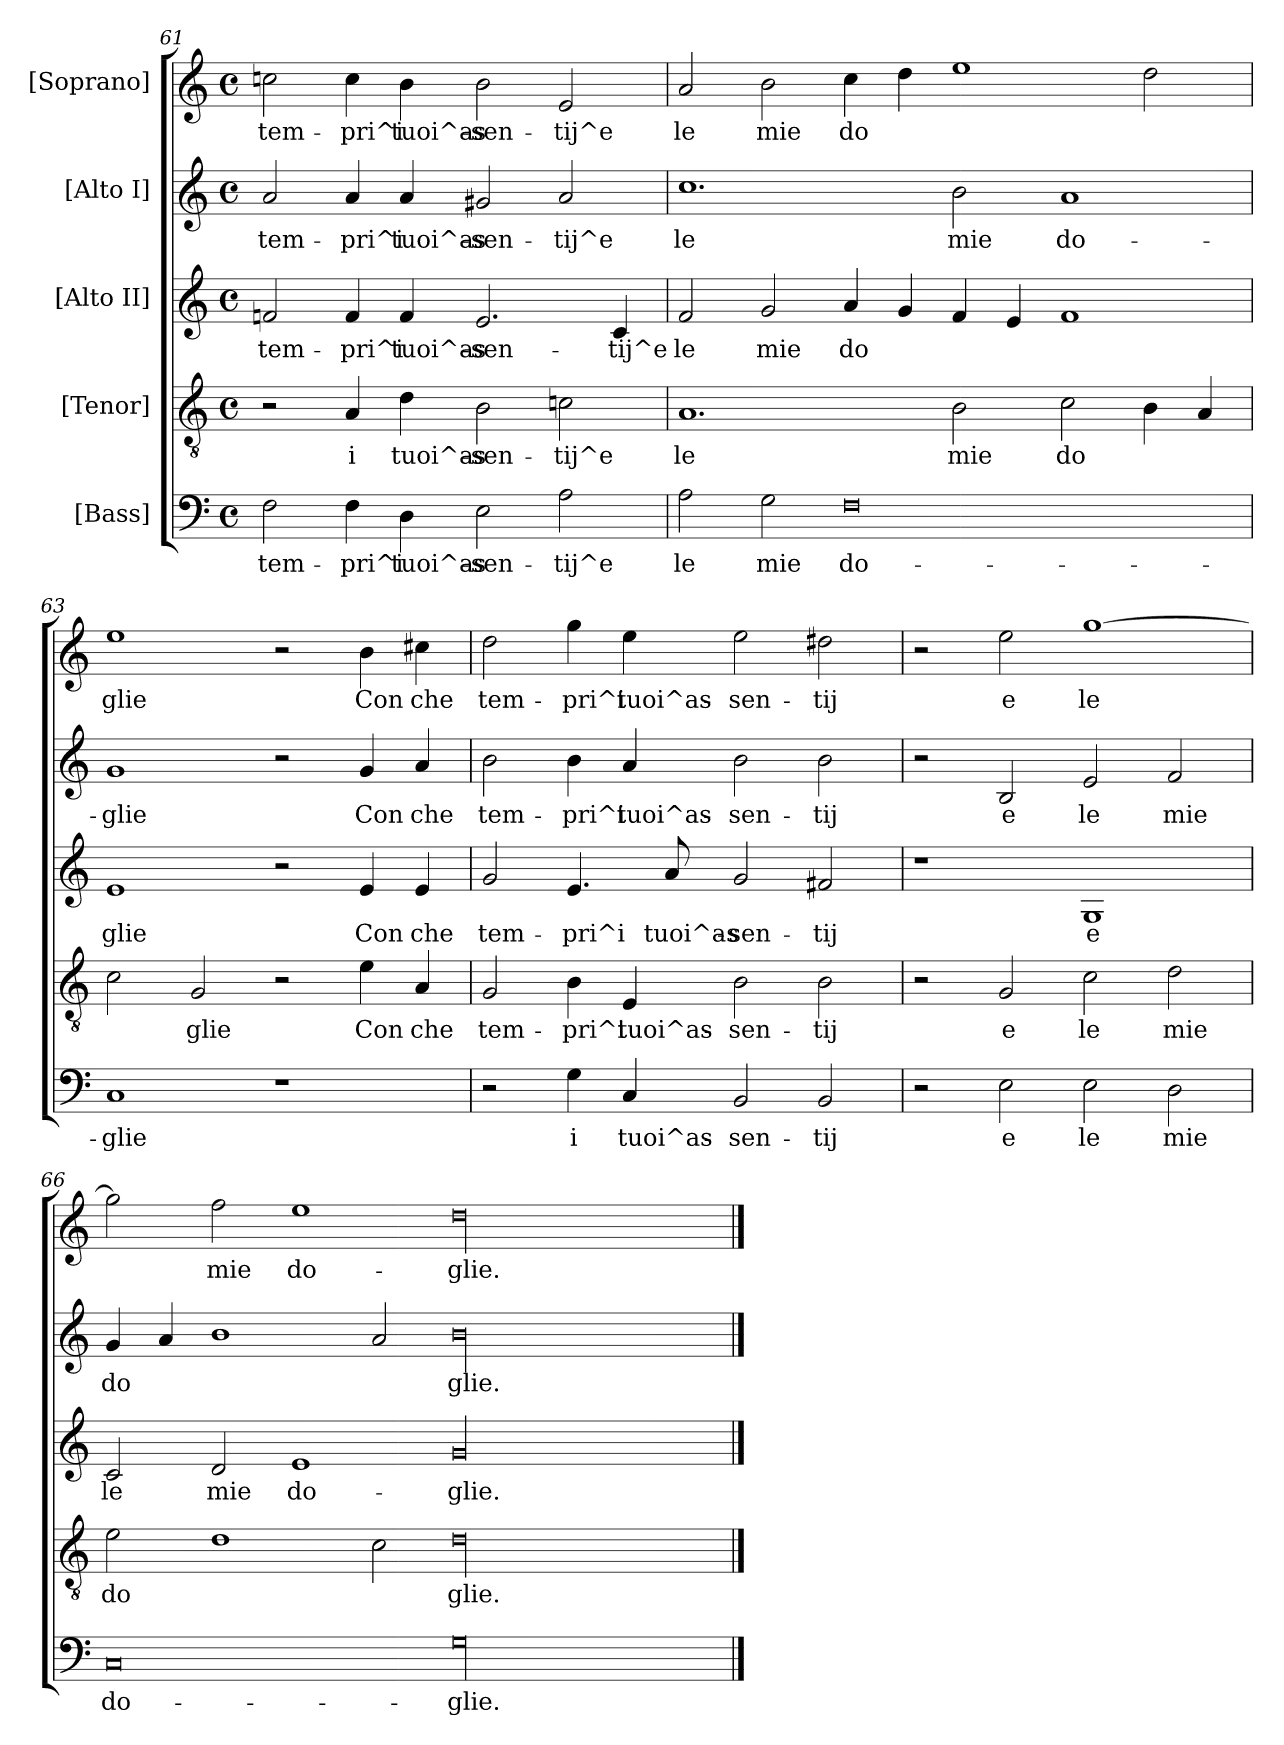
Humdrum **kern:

**kern	**text	**kern	**text	**kern	**text	**kern	**text	**kern	**text
*part5	*part5	*part4	*part4	*part3	*part3	*part2	*part2	*part1	*part1
*staff5	*staff5	*staff4	*staff4	*staff3	*staff3	*staff2	*staff2	*staff1	*staff1
*I"[Bass]	*	*I"[Tenor]	*	*I"[Alto II]	*	*I"[Alto I]	*	*I"[Soprano]	*
*clefF4	*	*clefGv2	*	*clefG2	*	*clefG2	*	*clefG2	*
*k[]	*	*k[]	*	*k[]	*	*k[]	*	*k[]	*
*C:	*	*C:	*	*C:	*	*C:	*	*C:	*
*M4/4	*	*M4/4	*	*M4/4	*	*M4/4	*	*M4/4	*
*met(c)	*	*met(c)	*	*met(c)	*	*met(c)	*	*met(c)	*
=61	=61	=61	=61	=61	=61	=61	=61	=61	=61
!	!LO:LY:b:cj	!	!	!	!LO:LY:b:cj	!	!LO:LY:b:cj	!	!LO:LY:b:cj
2F\	tem-	2r	.	2fn/	tem-	2a/	tem-	2ccn\	tem-
!	!LO:LY:b:cj	!	!LO:LY:b:cj	!	!LO:LY:b:cj	!	!LO:LY:b:cj	!	!LO:LY:b:cj
4F\	-pri^i	4A/	i	4f/	-pri^i	4a/	-pri^i	4cc\	-pri^i
!	!LO:LY:b:cj	!	!LO:LY:b:cj	!	!LO:LY:b:cj	!	!LO:LY:b:cj	!	!LO:LY:b:cj
4D\	tuoi^as-	4d\	tuoi^as-	4f/	tuoi^as-	4a/	tuoi^as-	4b\	tuoi^as-
!	!LO:LY:b:cj	!	!LO:LY:b:cj	!	!LO:LY:b:cj	!	!LO:LY:b:cj	!	!LO:LY:b:cj
2E\	-sen-	2B\	-sen-	2.e/	-sen-	2g#X/	-sen-	2b\	-sen-
!	!LO:LY:b:cj	!	!LO:LY:b:cj	!	!	!	!LO:LY:b:cj	!	!LO:LY:b:cj
2A\	-tij^e	2cn\	-tij^e	.	.	2a/	-tij^e	2e/	-tij^e
!	!	!	!	!	!LO:LY:b:cj	!	!	!	!
.	.	.	.	4c/	-tij^e	.	.	.	.
=62	=62	=62	=62	=62	=62	=62	=62	=62	=62
!	!LO:LY:b:cj	!	!LO:LY:b:cj	!	!LO:LY:b:cj	!	!LO:LY:b:cj	!	!LO:LY:b:cj
2A\	le	1.A	le	2f/	le	1.cc	le	2a/	le
!	!LO:LY:b:cj	!	!	!	!LO:LY:b:cj	!	!	!	!LO:LY:b:cj
2G\	mie	.	.	2g/	mie	.	.	2b\	mie
!	!LO:LY:b:cj	!	!	!	!LO:LY:b:cj	!	!	!	!LO:LY:b:cj
0F	do-	.	.	4a/	do-	.	.	4cc\	do-
!	!	!	!	!	!LO:LY:b:cj	!	!	!	!LO:LY:b:cj
.	.	.	.	4g/	--	.	.	4dd\	--
!	!	!	!LO:LY:b:cj	!	!LO:LY:b:cj	!	!LO:LY:b:cj	!	!LO:LY:b:cj
.	.	2B\	mie	4f/	--	2b\	mie	1ee	--
!	!	!	!	!	!LO:LY:b:cj	!	!	!	!
.	.	.	.	4e/	--	.	.	.	.
!	!	!	!LO:LY:b:cj	!	!LO:LY:b:cj	!	!LO:LY:b:cj	!	!
.	.	2c\	do-	1f	--	1a	do-	.	.
!	!	!	!LO:LY:b:cj	!	!	!	!	!	!LO:LY:b:cj
.	.	4B\	--	.	.	.	.	2dd\	--
!	!	!	!LO:LY:b:cj	!	!	!	!	!	!
.	.	4A/	--	.	.	.	.	.	.
!!LO:PB:g=z
=63	=63	=63	=63	=63	=63	=63	=63	=63	=63
!	!LO:LY:b:cj	!	!LO:LY:b:cj	!	!LO:LY:b:cj	!	!LO:LY:b:cj	!	!LO:LY:b:cj
1C	-glie	2c\	--	1e	-glie	1g	-glie	1ee	-glie
!	!	!	!LO:LY:b:cj	!	!	!	!	!	!
.	.	2G/	-glie	.	.	.	.	.	.
1r	.	2r	.	2r	.	2r	.	2r	.
!	!	!	!LO:LY:b:cj	!	!LO:LY:b:cj	!	!LO:LY:b:cj	!	!LO:LY:b:cj
.	.	4e\	Con	4e/	Con	4g/	Con	4b\	Con
!	!	!	!LO:LY:b:cj	!	!LO:LY:b:cj	!	!LO:LY:b:cj	!	!LO:LY:b:cj
.	.	4A/	che	4e/	che	4a/	che	4cc#X\	che
=64	=64	=64	=64	=64	=64	=64	=64	=64	=64
!	!	!	!LO:LY:b:cj	!	!LO:LY:b:cj	!	!LO:LY:b:cj	!	!LO:LY:b:cj
2r	.	2G/	tem-	2g/	tem-	2b\	tem-	2dd\	tem-
!	!LO:LY:b:cj	!	!LO:LY:b:cj	!	!LO:LY:b:cj	!	!LO:LY:b:cj	!	!LO:LY:b:cj
4G\	i	4B\	-pri^i	4.e/	-pri^i	4b\	-pri^i	4gg\	-pri^i
!	!LO:LY:b:cj	!	!LO:LY:b:cj	!	!	!	!LO:LY:b:cj	!	!LO:LY:b:cj
4C/	tuoi^as-	4E/	tuoi^as-	.	.	4a/	tuoi^as-	4ee\	tuoi^as-
!	!	!	!	!	!LO:LY:b:cj	!	!	!	!
.	.	.	.	8a/	tuoi^as-	.	.	.	.
!	!LO:LY:b:cj	!	!LO:LY:b:cj	!	!LO:LY:b:cj	!	!LO:LY:b:cj	!	!LO:LY:b:cj
2BB/	-sen-	2B\	-sen-	2g/	-sen-	2b\	-sen-	2ee\	-sen-
!	!LO:LY:b:cj	!	!LO:LY:b:cj	!	!LO:LY:b:cj	!	!LO:LY:b:cj	!	!LO:LY:b:cj
2BB/	-tij	2B\	-tij	2f#X/	-tij	2b\	-tij	2dd#X\	-tij
=65	=65	=65	=65	=65	=65	=65	=65	=65	=65
2r	.	2r	.	1r	.	2r	.	2r	.
!	!LO:LY:b:cj	!	!LO:LY:b:cj	!	!	!	!LO:LY:b:cj	!	!LO:LY:b:cj
2E\	e	2G/	e	.	.	2B/	e	2ee\	e
!	!LO:LY:b:cj	!	!LO:LY:b:cj	!	!LO:LY:b:cj	!	!LO:LY:b:cj	!	!LO:LY:b:cj
2E\	le	2c\	le	1G	e	2e/	le	[>1gg	le
!	!LO:LY:b:cj	!	!LO:LY:b:cj	!	!	!	!LO:LY:b:cj	!	!
2D\	mie	2d\	mie	.	.	2f/	mie	.	.
=66	=66	=66	=66	=66	=66	=66	=66	=66	=66
!	!LO:LY:b:cj	!	!LO:LY:b:cj	!	!LO:LY:b:cj	!	!LO:LY:b:cj	!	!LO:LY:b:cj
0C	do-	2e\	do-	2c/	le	4g/	do-	2gg\]	.
!	!	!	!	!	!	!	!LO:LY:b:cj	!	!
.	.	.	.	.	.	4a/	--	.	.
!	!	!	!LO:LY:b:cj	!	!LO:LY:b:cj	!	!LO:LY:b:cj	!	!LO:LY:b:cj
.	.	1d	--	2d/	mie	1b	--	2ff\	mie
!	!	!	!	!	!LO:LY:b:cj	!	!	!	!LO:LY:b:cj
.	.	.	.	1e	do-	.	.	1ee	do-
!	!	!	!LO:LY:b:cj	!	!	!	!LO:LY:b:cj	!	!
.	.	2c\	--	.	.	2a/	--	.	.
!	!LO:LY:b:cj	!	!LO:LY:b:cj	!	!LO:LY:b:cj	!	!LO:LY:b:cj	!	!LO:LY:b:cj
00G	-glie.	00d	-glie.	00g	-glie.	00b	-glie.	00dd	-glie.
==	==	==	==	==	==	==	==	==	==
*-	*-	*-	*-	*-	*-	*-	*-	*-	*-
